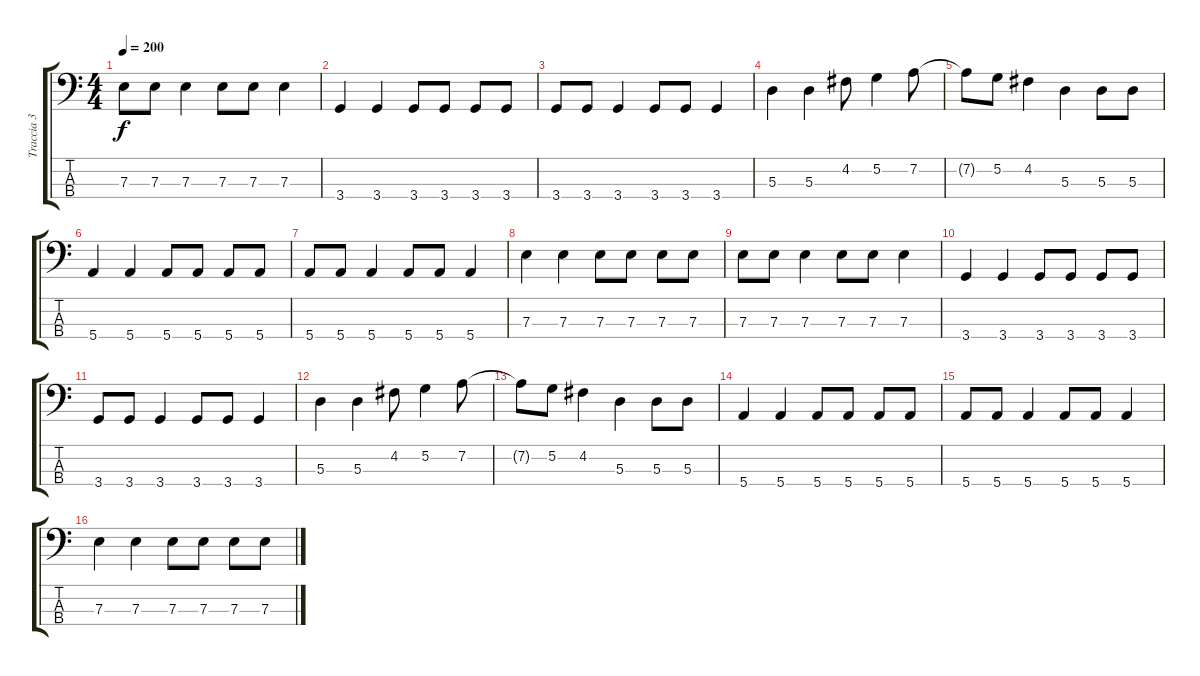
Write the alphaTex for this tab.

\track ("Traccia 3" "Traccia 3") {instrument electricbasspick}
\staff {score tabs}
\tuning (G2 D2 A1 E1) {hide}
\ts (4 4)
\tempo 200
\clef f4
\ks c
7.3.8{dy f} 7.3.8 7.3.4 7.3.8 7.3.8 7.3.4 |
3.4.4 3.4.4 3.4.8 3.4.8 3.4.8 3.4.8 |
3.4.8 3.4.8 3.4.4 3.4.8 3.4.8 3.4.4 |
5.3.4 5.3.4 4.2.8 5.2.4 7.2.8 |
7.2{t}.8 5.2.8 4.2.4 5.3.4 5.3.8 5.3.8 |
5.4.4 5.4.4 5.4.8 5.4.8 5.4.8 5.4.8 |
5.4.8 5.4.8 5.4.4 5.4.8 5.4.8 5.4.4 |
7.3.4 7.3.4 7.3.8 7.3.8 7.3.8 7.3.8 |
7.3.8 7.3.8 7.3.4 7.3.8 7.3.8 7.3.4 |
3.4.4 3.4.4 3.4.8 3.4.8 3.4.8 3.4.8 |
3.4.8 3.4.8 3.4.4 3.4.8 3.4.8 3.4.4 |
5.3.4 5.3.4 4.2.8 5.2.4 7.2.8 |
7.2{t}.8 5.2.8 4.2.4 5.3.4 5.3.8 5.3.8 |
5.4.4 5.4.4 5.4.8 5.4.8 5.4.8 5.4.8 |
5.4.8 5.4.8 5.4.4 5.4.8 5.4.8 5.4.4 |
7.3.4 7.3.4 7.3.8 7.3.8 7.3.8 7.3.8
